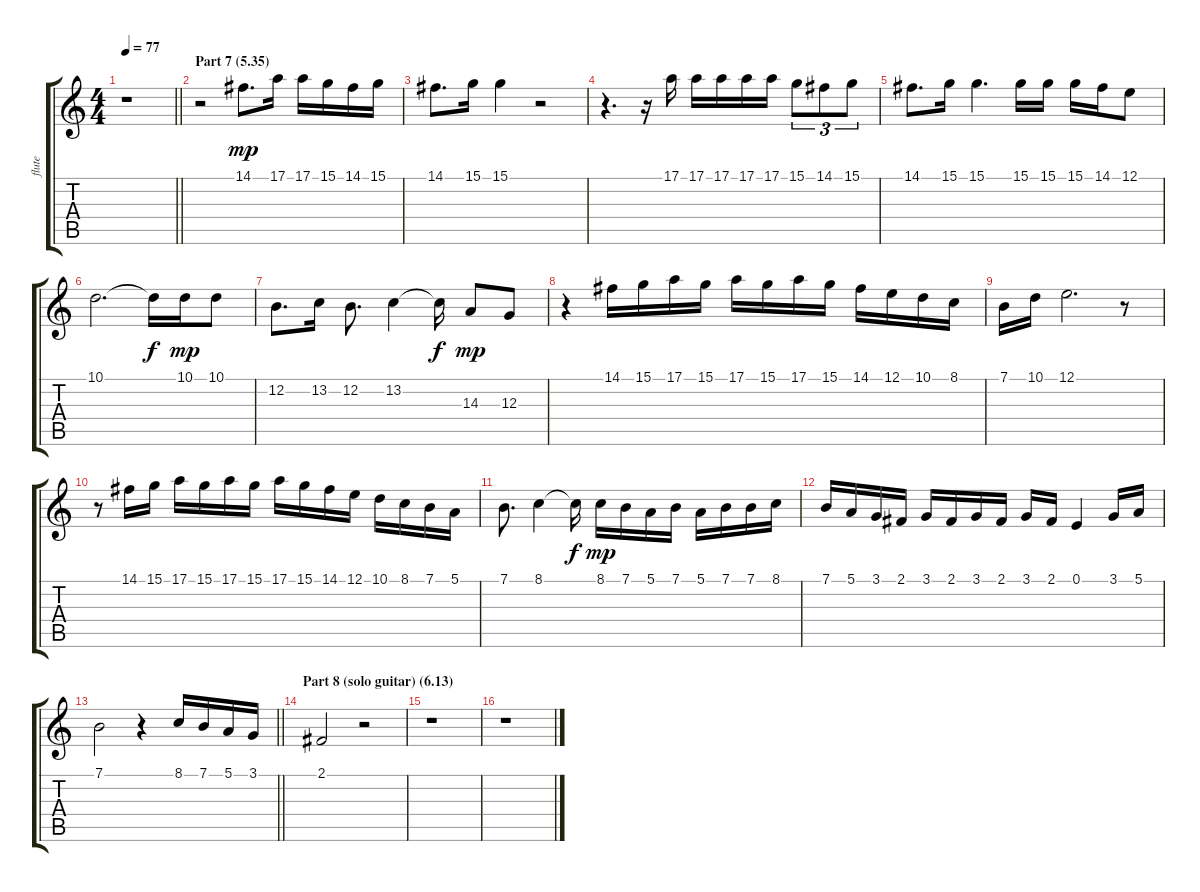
\track ("flute" "flute") {instrument flute}
\staff {score tabs}
\tuning (E4 B3 G3 D3 A2 E2) {hide}
\ts (4 4)
\tempo 77
\clef g2
\barLineRight lightlight
\ks c
r.1{dy mp} |
\section ("" "Part 7 (5.35)")
r.2 14.1.8{d} 17.1.16 17.1.16 15.1.16 14.1.16 15.1.16 |
14.1.8{d} 15.1.16 15.1.4 r.2 |
r.4{d} r.16 17.1.16 17.1.16 17.1.16 17.1.16 17.1.16 15.1.8{tu (3 2)} 14.1.8{tu (3 2)} 15.1.8{tu (3 2)} |
14.1.8{d} 15.1.16 15.1.4{d} 15.1.16 15.1.16 15.1.16 14.1.16 12.1.8 |
10.1.2{d} 10.1{t}.16{dy f} 10.1.16{dy mp} 10.1.8 |
12.2.8{d} 13.2.16 12.2.8{d} 13.2.4 13.2{t}.16{dy f} 14.3.8{dy mp} 12.3.8 |
r.4 14.1.16 15.1.16 17.1.16 15.1.16 17.1.16 15.1.16 17.1.16 15.1.16 14.1.16 12.1.16 10.1.16 8.1.16 |
7.1.16 10.1.16 12.1.2{d} r.8 |
r.8 14.1.16 15.1.16 17.1.16 15.1.16 17.1.16 15.1.16 17.1.16 15.1.16 14.1.16 12.1.16 10.1.16 8.1.16 7.1.16 5.1.16 |
7.1.8{d} 8.1.4 8.1{t}.16{dy f} 8.1.16{dy mp} 7.1.16 5.1.16 7.1.16 5.1.16 7.1.16 7.1.16 8.1.16 |
7.1.16 5.1.16 3.1.16 2.1.16 3.1.16 2.1.16 3.1.16 2.1.16 3.1.16 2.1.16 0.1.4 3.1.16 5.1.16 |
\barLineRight lightlight
7.1.2 r.4 8.1.16 7.1.16 5.1.16 3.1.16 |
\section ("" "Part 8 (solo guitar) (6.13)")
2.1.2 r.2 |
r.1 |
r.1
